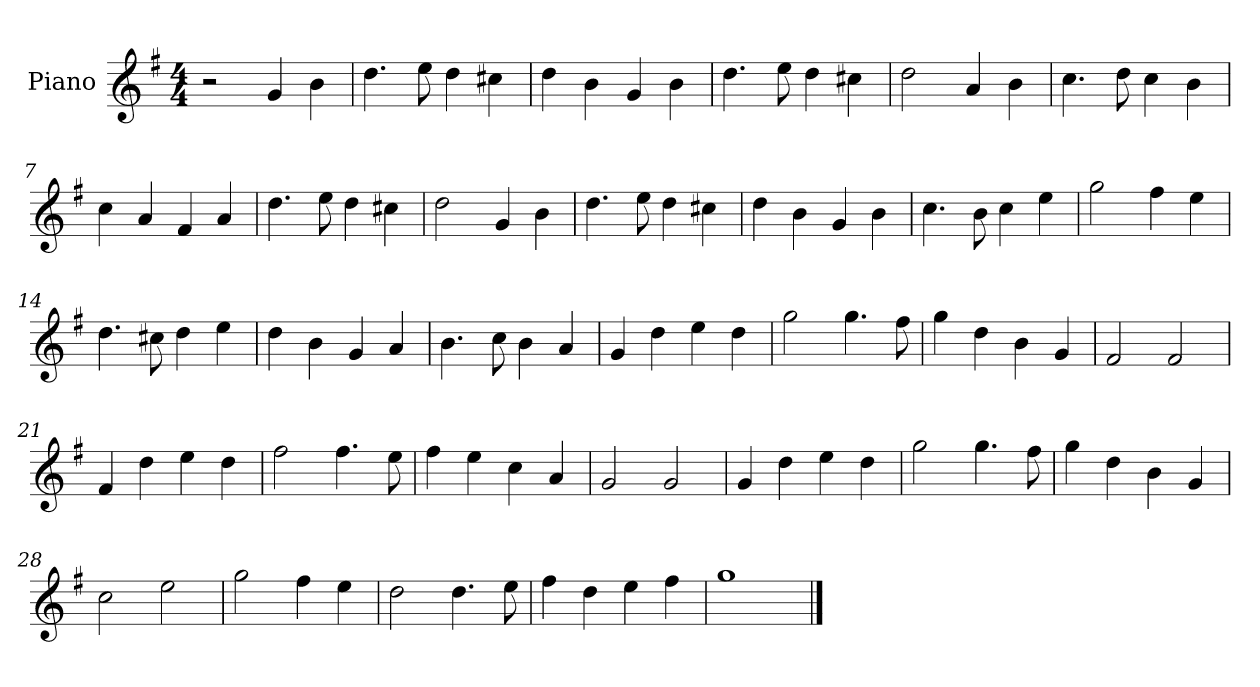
**kern
*part1
*staff1
*I"Piano
*I'Pno
*clefG2
*k[f#]
*M4/4
=1
2r
4g/
4b\
=2
4.dd\
8ee\
4dd\
4cc#X\
=3
4dd\
4b\
4g/
4b\
=4
4.dd\
8ee\
4dd\
4cc#X\
=5
2dd\
4a/
4b\
=6
4.cc\
8dd\
4cc\
4b\
=7
4cc\
4a/
4f#/
4a/
=8
4.dd\
8ee\
4dd\
4cc#X\
=9
2dd\
4g/
4b\
=10
4.dd\
8ee\
4dd\
4cc#X\
=11
4dd\
4b\
4g/
4b\
=12
4.cc\
8b\
4cc\
4ee\
=13
2gg\
4ff#\
4ee\
=14
4.dd\
8cc#X\
4dd\
4ee\
=15
4dd\
4b\
4g/
4a/
=16
4.b\
8cc\
4b\
4a/
=17
4g/
4dd\
4ee\
4dd\
=18
2gg\
4.gg\
8ff#\
=19
4gg\
4dd\
4b\
4g/
=20
2f#/
2f#/
=21
4f#/
4dd\
4ee\
4dd\
=22
2ff#\
4.ff#\
8ee\
=23
4ff#\
4ee\
4cc\
4a/
=24
2g/
2g/
=25
4g/
4dd\
4ee\
4dd\
=26
2gg\
4.gg\
8ff#\
=27
4gg\
4dd\
4b\
4g/
=28
2cc\
2ee\
=29
2gg\
4ff#\
4ee\
=30
2dd\
4.dd\
8ee\
=31
4ff#\
4dd\
4ee\
4ff#\
=32
1gg
==
*-
